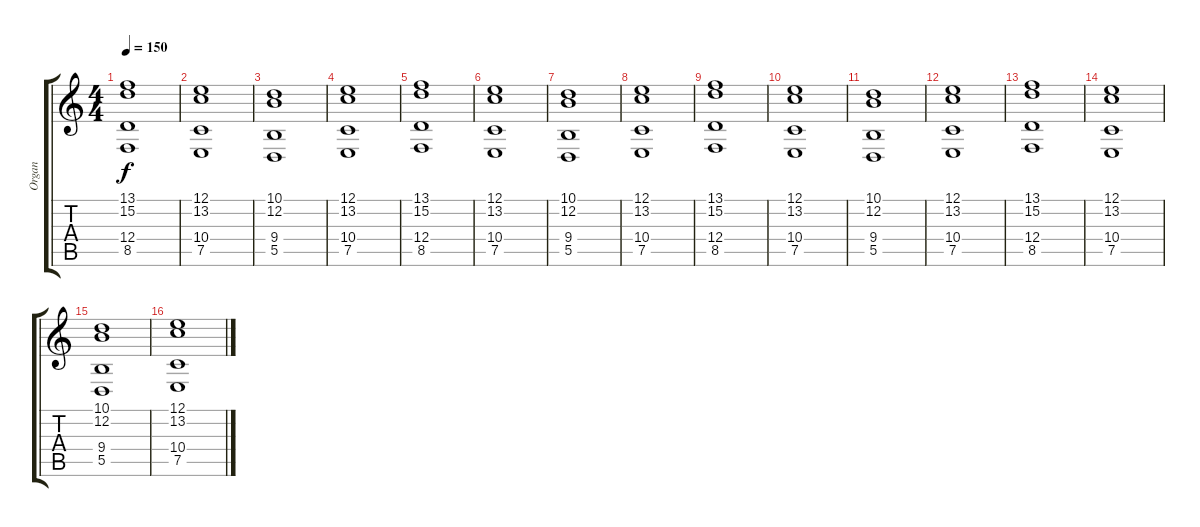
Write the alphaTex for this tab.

\track ("Organ" "Organ") {instrument drawbarorgan}
\staff {score tabs}
\tuning (E4 B3 G3 D3 A2 E2) {hide}
\ts (4 4)
\tempo 150
\clef g2
\ks c
(13.1 15.2 12.4 8.5).1{dy f} |
(12.1 13.2 10.4 7.5).1 |
(10.1 12.2 9.4 5.5).1 |
(12.1 13.2 10.4 7.5).1 |
(13.1 15.2 12.4 8.5).1 |
(12.1 13.2 10.4 7.5).1 |
(10.1 12.2 9.4 5.5).1 |
(12.1 13.2 10.4 7.5).1 |
(13.1 15.2 12.4 8.5).1 |
(12.1 13.2 10.4 7.5).1 |
(10.1 12.2 9.4 5.5).1 |
(12.1 13.2 10.4 7.5).1 |
(13.1 15.2 12.4 8.5).1 |
(12.1 13.2 10.4 7.5).1 |
(10.1 12.2 9.4 5.5).1 |
(12.1 13.2 10.4 7.5).1
